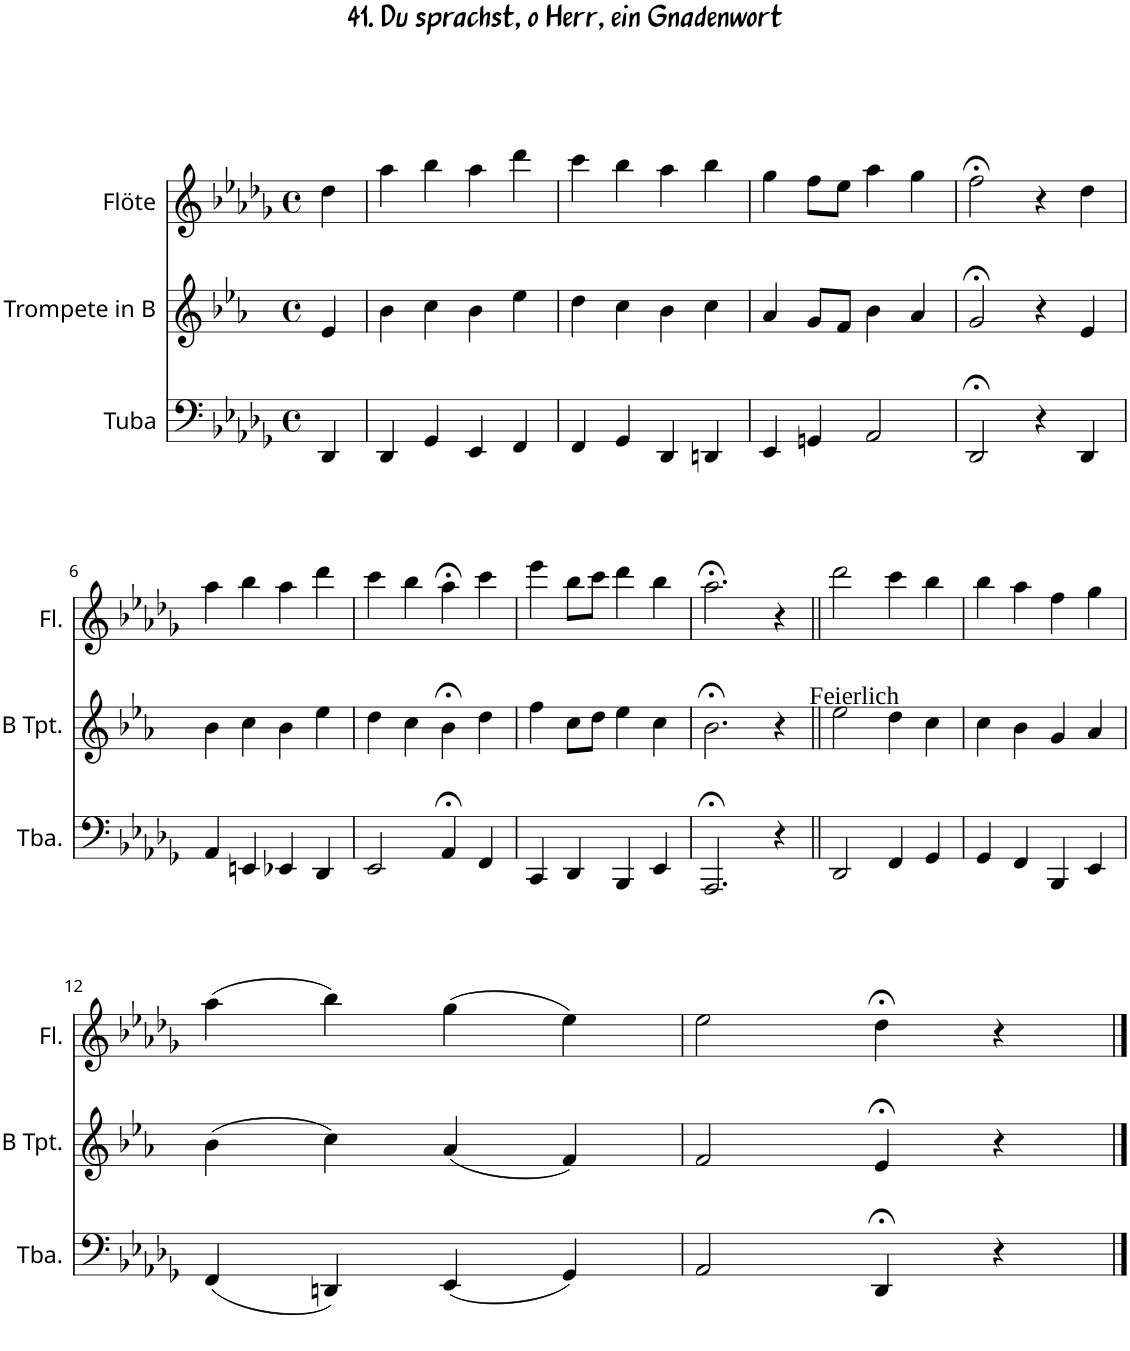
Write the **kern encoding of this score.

**kern	**kern	**kern
*part3	*part2	*part1
*staff3	*staff2	*staff1
*I"Tuba	*I"Trompete in B	*I"Flöte
*I'Tba.	*	*I'Fl.
*clefF4	*clefG2	*clefG2
*	*Trd1c2	*
*k[b-e-a-d-g-]	*k[b-e-a-]	*k[b-e-a-d-g-]
*M4/4	*M4/4	*M4/4
*met(c)	*met(c)	*met(c)
=1	=1	=1
4DD-/	4e-/	4dd-\
=2	=2	=2
4DD-/	4b-\	4aa-\
4GG-/	4cc\	4bb-\
4EE-/	4b-\	4aa-\
4FF/	4ee-\	4ddd-\
=3	=3	=3
4FF/	4dd\	4ccc\
4GG-/	4cc\	4bb-\
4DD-/	4b-\	4aa-\
4DDn/	4cc\	4bb-\
=4	=4	=4
4EE-/	4a-/	4gg-\
4GGn/	8g/L	8ff\L
.	8f/J	8ee-\J
2AA-/	4b-\	4aa-\
.	4a-/	4gg-\
=5	=5	=5
2DD-;</	2g;</	2ff;<\
4r	4r	4r
4DD-/	4e-/	4dd-\
!!LO:LB:g=z
=6	=6	=6
4AA-/	4b-\	4aa-\
4EEn/	4cc\	4bb-\
4EE-X/	4b-\	4aa-\
4DD-/	4ee-\	4ddd-\
=7	=7	=7
2EE-/	4dd\	4ccc\
.	4cc\	4bb-\
4AA-;</	4b-;<\	4aa-;<\
4FF/	4dd\	4ccc\
=8	=8	=8
4CC/	4ff\	4eee-\
4DD-/	8cc\L	8bb-\L
.	8dd\J	8ccc\J
4BBB-/	4ee-\	4ddd-\
4EE-/	4cc\	4bb-\
=9	=9	=9
2.AAA-;</	2.b-;<\	2.aa-;<\
4r	4r	4r
=10||	=10||	=10||
!	!LO:TX:a:t=Feierlich	!
2DD-/	2ee-\	2ddd-\
4FF/	4dd\	4ccc\
4GG-/	4cc\	4bb-\
=11	=11	=11
4GG-/	4cc\	4bb-\
4FF/	4b-\	4aa-\
4BBB-/	4g/	4ff\
4EE-/	4a-/	4gg-\
!!LO:LB:g=z
=12	=12	=12
(4FF/	(4b-\	(4aa-\
4DDn/)	4cc\)	4bb-\)
(4EE-/	(4a-/	(4gg-\
4GG-/)	4f/)	4ee-\)
=13	=13	=13
2AA-/	2f/	2ee-\
4DD-;</	4e-;</	4dd-;<\
4r	4r	4r
==	==	==
*-	*-	*-
